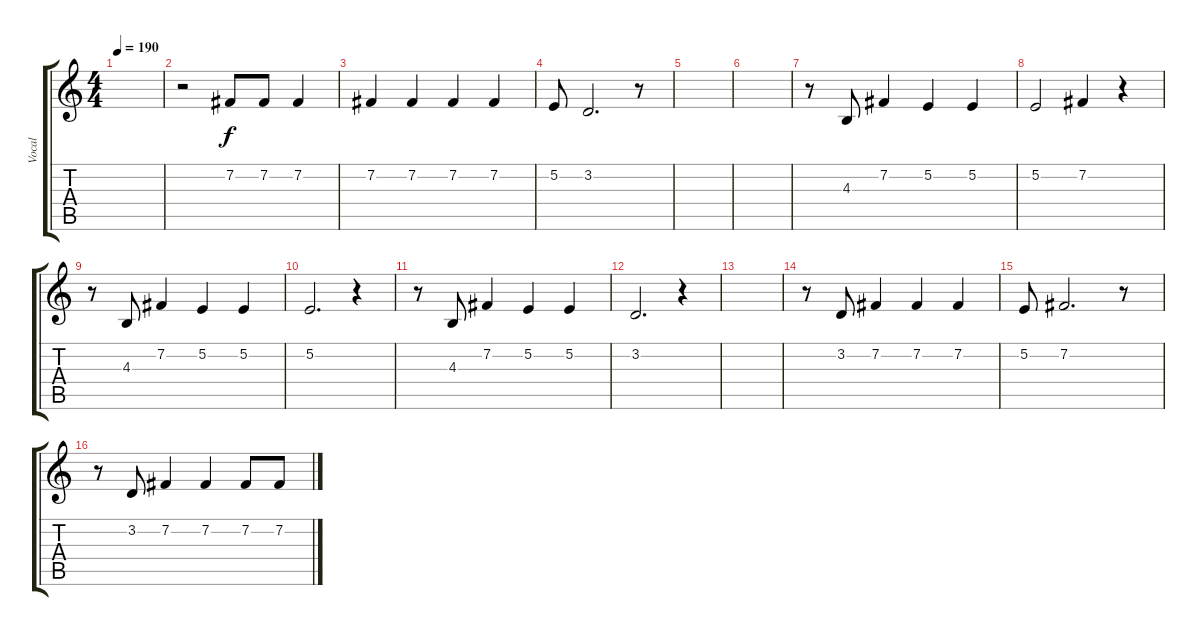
\track ("Vocal" "Vocal") {instrument oboe}
\staff {score tabs}
\tuning (E4 B3 G3 D3 A2 E2) {hide}
\ts (4 4)
\tempo 190
\clef g2
\ks c
|
r.2 7.2.8 7.2.8 7.2.4 |
7.2.4 7.2.4 7.2.4 7.2.4 |
5.2.8 3.2.2{d} r.8 |
|
|
r.8 4.3.8 7.2.4 5.2.4 5.2.4 |
5.2.2 7.2.4 r.4 |
r.8 4.3.8 7.2.4 5.2.4 5.2.4 |
5.2.2{d} r.4 |
r.8 4.3.8 7.2.4 5.2.4 5.2.4 |
3.2.2{d} r.4 |
|
r.8 3.2.8 7.2.4 7.2.4 7.2.4 |
5.2.8 7.2.2{d} r.8 |
r.8 3.2.8 7.2.4 7.2.4 7.2.8 7.2.8
